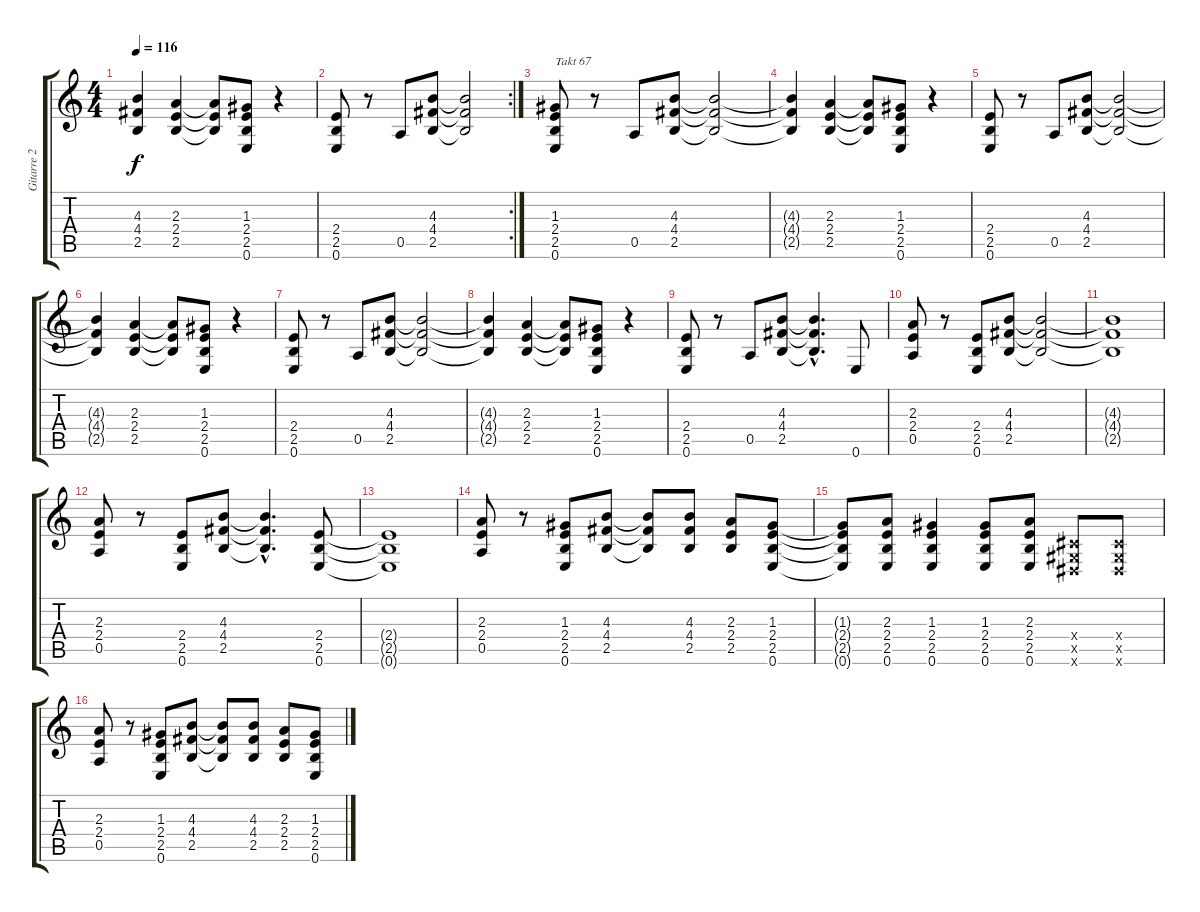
\track ("Gitarre 2" "Gitarre 2") {instrument overdrivenguitar}
\staff {score tabs}
\tuning (E4 B3 G3 D3 A2 E2) {hide}
\ts (4 4)
\tempo 116
\clef g2
\ks c
(4.3{t} 4.4{t} 2.5{t}).4{dy f} (2.3 2.4 2.5).4 (2.3{t} 2.4{t} 2.5{t}).8 (1.3 2.4 2.5 0.6).8 r.4 |
\rc 2
(2.4 2.5 0.6).8 r.8 0.5.8 (4.3 4.4 2.5).8 (4.3{t} 4.4{t} 2.5{t}).2 |
(1.3 2.4 2.5 0.6).8{txt "Takt 67"} r.8 0.5.8 (4.3 4.4 2.5).8 (4.3{t} 4.4{t} 2.5{t}).2 |
(4.3{t} 4.4{t} 2.5{t}).4 (2.3 2.4 2.5).4 (2.3{t} 2.4{t} 2.5{t}).8 (1.3 2.4 2.5 0.6).8 r.4 |
(2.4 2.5 0.6).8 r.8 0.5.8 (4.3 4.4 2.5).8 (4.3{t} 4.4{t} 2.5{t}).2 |
(4.3{t} 4.4{t} 2.5{t}).4 (2.3 2.4 2.5).4 (2.3{t} 2.4{t} 2.5{t}).8 (1.3 2.4 2.5 0.6).8 r.4 |
(2.4 2.5 0.6).8 r.8 0.5.8 (4.3 4.4 2.5).8 (4.3{t} 4.4{t} 2.5{t}).2 |
(4.3{t} 4.4{t} 2.5{t}).4 (2.3 2.4 2.5).4 (2.3{t} 2.4{t} 2.5{t}).8 (1.3 2.4 2.5 0.6).8 r.4 |
(2.4 2.5 0.6).8 r.8 0.5.8 (4.3 4.4 2.5).8 (4.3{hac t} 4.4{hac t} 2.5{hac t}).4{d} 0.6.8 |
(2.3 2.4 0.5).8 r.8 (2.4 2.5 0.6).8 (4.3 4.4 2.5).8 (4.3{t} 4.4{t} 2.5{t}).2 |
(4.3{t} 4.4{t} 2.5{t}).1 |
(2.3 2.4 0.5).8 r.8 (2.4 2.5 0.6).8 (4.3 4.4 2.5).8 (4.3{hac t} 4.4{hac t} 2.5{hac t}).4{d} (2.4 2.5 0.6).8 |
(2.4{t} 2.5{t} 0.6{t}).1 |
(2.3 2.4 0.5).8 r.8 (1.3 2.4 2.5 0.6).8 (4.3 4.4 2.5).8 (4.3{t} 4.4{t} 2.5{t}).8 (4.3 4.4 2.5).8 (2.3 2.4 2.5).8 (1.3 2.4 2.5 0.6).8 |
(1.3{t} 2.4{t} 2.5{t} 0.6{t}).8 (2.3 2.4 2.5 0.6).8 (1.3 2.4 2.5 0.6).4 (1.3 2.4 2.5 0.6).8 (2.3 2.4 2.5 0.6).8 (-1.4{x} -1.5{x} -1.6{x}).8 (-1.4{x} -1.5{x} -1.6{x}).8 |
(2.3 2.4 0.5).8 r.8 (1.3 2.4 2.5 0.6).8 (4.3 4.4 2.5).8 (4.3{t} 4.4{t} 2.5{t}).8 (4.3 4.4 2.5).8 (2.3 2.4 2.5).8 (1.3 2.4 2.5 0.6).8
